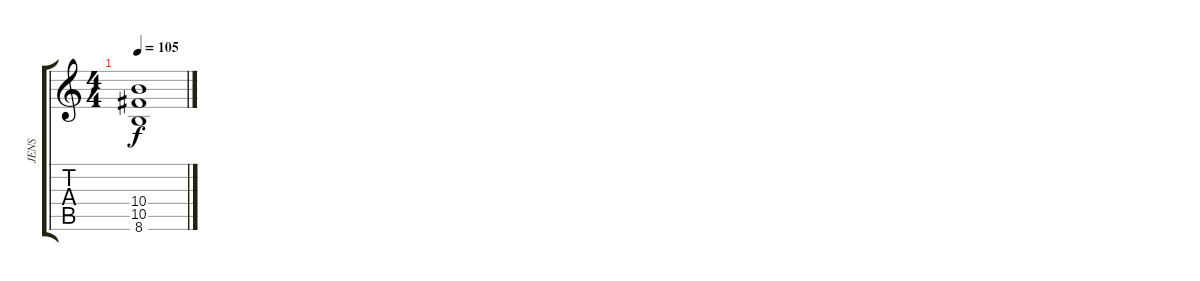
\track ("JENS" "JENS") {instrument distortionguitar}
\staff {score tabs}
\tuning (Eb4 Bb3 Gb3 Db3 Ab2 Eb2) {hide}
\ts (4 4)
\tempo 105
\clef g2
\ks c
(10.4 10.5 8.6).1{dy f volume 2}
